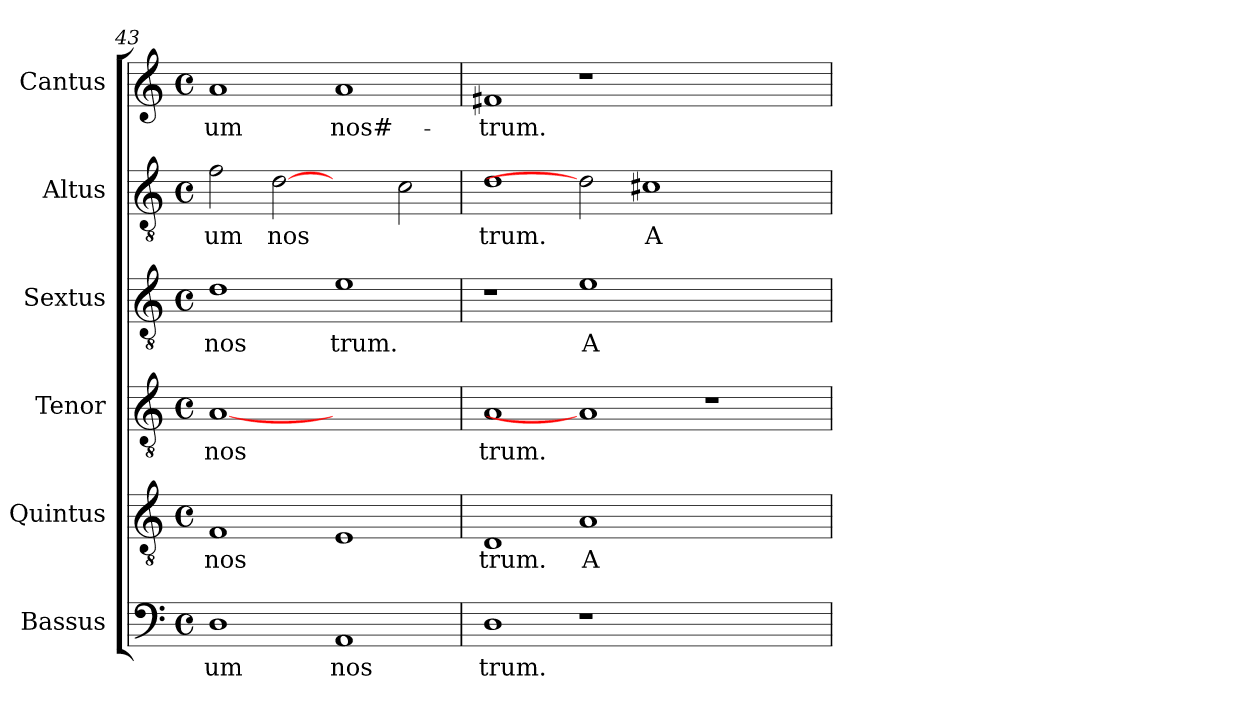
**kern	**text	**kern	**text	**kern	**text	**kern	**text	**kern	**text	**kern	**text
*part6	*part6	*part5	*part5	*part4	*part4	*part3	*part3	*part2	*part2	*part1	*part1
*staff6	*staff6	*staff5	*staff5	*staff4	*staff4	*staff3	*staff3	*staff2	*staff2	*staff1	*staff1
*I"Bassus	*	*I"Quintus	*	*I"Tenor	*	*I"Sextus	*	*I"Altus	*	*I"Cantus	*
*clefF4	*	*clefGv2	*	*clefGv2	*	*clefGv2	*	*clefGv2	*	*clefG2	*
*	*	*	*	*k[]	*	*	*	*	*	*	*
*	*	*	*	*C:	*	*	*	*	*	*	*
*M4/4	*	*M4/4	*	*M4/4	*	*M4/4	*	*M4/4	*	*M4/4	*
*met(c)	*	*met(c)	*	*met(c)	*	*met(c)	*	*met(c)	*	*met(c)	*
=43	=43	=43	=43	=43	=43	=43	=43	=43	=43	=43	=43
!	!LO:LY:b:cj	!	!LO:LY:b:cj	!	!LO:LY:b:cj	!	!LO:LY:b:cj	!	!LO:LY:b:cj	!	!LO:LY:b:cj
1D	um	1F	nos	[1A	nos	1d	nos	2f\	um	1a	-um
!	!	!	!	!	!	!	!	!	!LO:LY:b:cj	!	!
.	.	.	.	.	.	.	.	[2d	nos	.	.
!	!LO:LY:b:cj	!	!	!	!	!	!LO:LY:b:cj	!	!	!	!LO:LY:b:cj
1AA	nos	1E	.	1ryy	.	1e	trum.	2ryy	.	1a	nos#-
.	.	.	.	.	.	.	.	2c\	.	.	.
=44	=44	=44	=44	=44	=44	=44	=44	=44	=44	=44	=44
!	!LO:LY:b:cj	!	!LO:LY:b:cj	!	!LO:LY:b:cj	!	!	!	!LO:LY:b:cj	!	!LO:LY:b:cj
1D	trum.	1D	trum.	1A	trum.	1r	.	1d	trum.	1f#X	-trum.
!	!	!	!LO:LY:b:cj	!	!	!	!LO:LY:b:cj	!	!	!	!
1r	.	1A	A	1A]	.	1e	A	2d]	.	1r	.
!	!	!	!	!	!	!	!	!	!LO:LY:b:cj	!	!
.	.	.	.	.	.	.	.	1c#X	A	.	.
1ryy	.	1ryy	.	1r	.	1ryy	.	.	.	1ryy	.
.	.	.	.	.	.	.	.	2ryy	.	.	.
=	=	=	=	=	=	=	=	=	=	=	=
*-	*-	*-	*-	*-	*-	*-	*-	*-	*-	*-	*-
